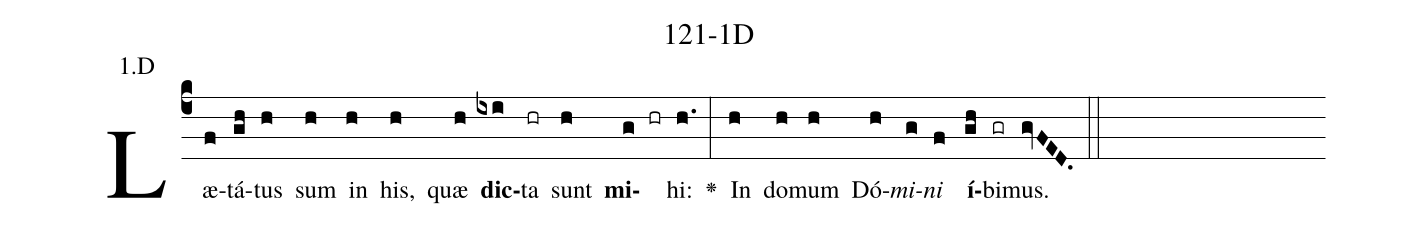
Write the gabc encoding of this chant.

name: 121-1D;
annotation: 1.D;
%%
(c4)Læ(f)tá(gh)tus(h) sum(h) in(h) his,(h) quæ(h) <b>dic</b>(ixi)ta(hr) sunt(h) <b>mi</b>(g hr)hi:(h.) <v>\greheightstar</v>(:) In(h) do(h)mum(h) Dó(h)<i>mi</i>(g)<i>ni</i>(f) <b>í</b>(gh)bi(gr)mus.(gvFED.) (::)


%E(h) u(h) o(g) u(f) a(gh) e.(gvFED.) (::)
